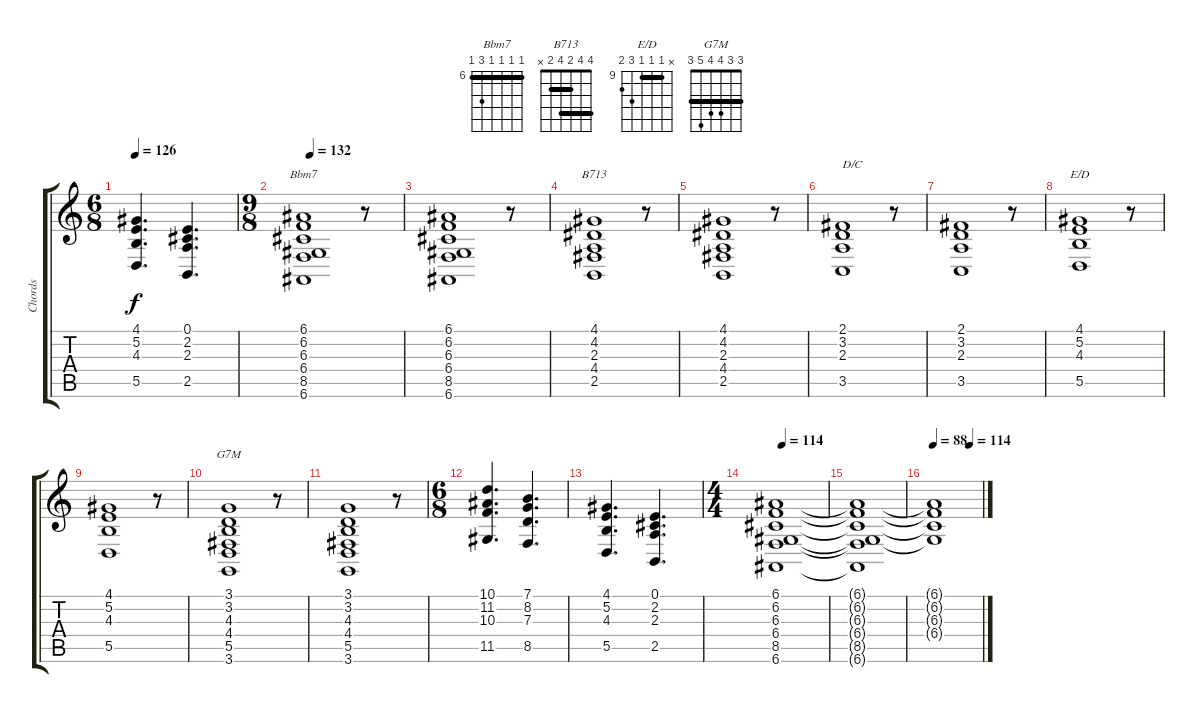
\track ("Chords" "Chords") {instrument pad7halo}
\staff {score tabs}
\tuning (E4 B3 G3 D3 A2 E2) {hide}
\chord ("Bbm7" 6 6 6 6 8 6) {firstfret 6 barre 6}
\chord ("B713" 4 4 2 4 2 x) {barre (2 4)}
\chord ("E/D" x 9 9 9 11 10) {firstfret 9 barre 9}
\chord ("G7M" 3 3 4 4 5 3) {barre 3}
\ts (6 8)
\tempo 126
\clef g2
\ks c
(4.1 5.2 4.3 5.5).4{d dy f} (0.1 2.2 2.3 2.5).4{d} |
\ts (9 8)
\tempo 132
(6.1 6.2 6.3 6.4 8.5 6.6).1{ch "Bbm7"} r.8 |
(6.1 6.2 6.3 6.4 8.5 6.6).1 r.8 |
(4.1 4.2 2.3 4.4 2.5).1{ch "B713"} r.8 |
(4.1 4.2 2.3 4.4 2.5).1 r.8 |
(2.1 3.2 2.3 3.5).1{txt "D/C"} r.8 |
(2.1 3.2 2.3 3.5).1 r.8 |
(4.1 5.2 4.3 5.5).1{ch "E/D"} r.8 |
(4.1 5.2 4.3 5.5).1 r.8 |
(3.1 3.2 4.3 4.4 5.5 3.6).1{ch "G7M"} r.8 |
(3.1 3.2 4.3 4.4 5.5 3.6).1 r.8 |
\ts (6 8)
(10.1 11.2 10.3 11.5).4{d} (7.1 8.2 7.3 8.5).4{d} |
(4.1 5.2 4.3 5.5).4{d} (0.1 2.2 2.3 2.5).4{d} |
\ts (4 4)
\tempo 114
(6.1 6.2 6.3 6.4 8.5 6.6).1 |
(6.1{t} 6.2{t} 6.3{t} 6.4{t} 8.5{t} 6.6{t}).1 |
\tempo 88
\tempo (114 0.75)
(6.1{t} 6.2{t} 6.3{t} 6.4{t}).1
